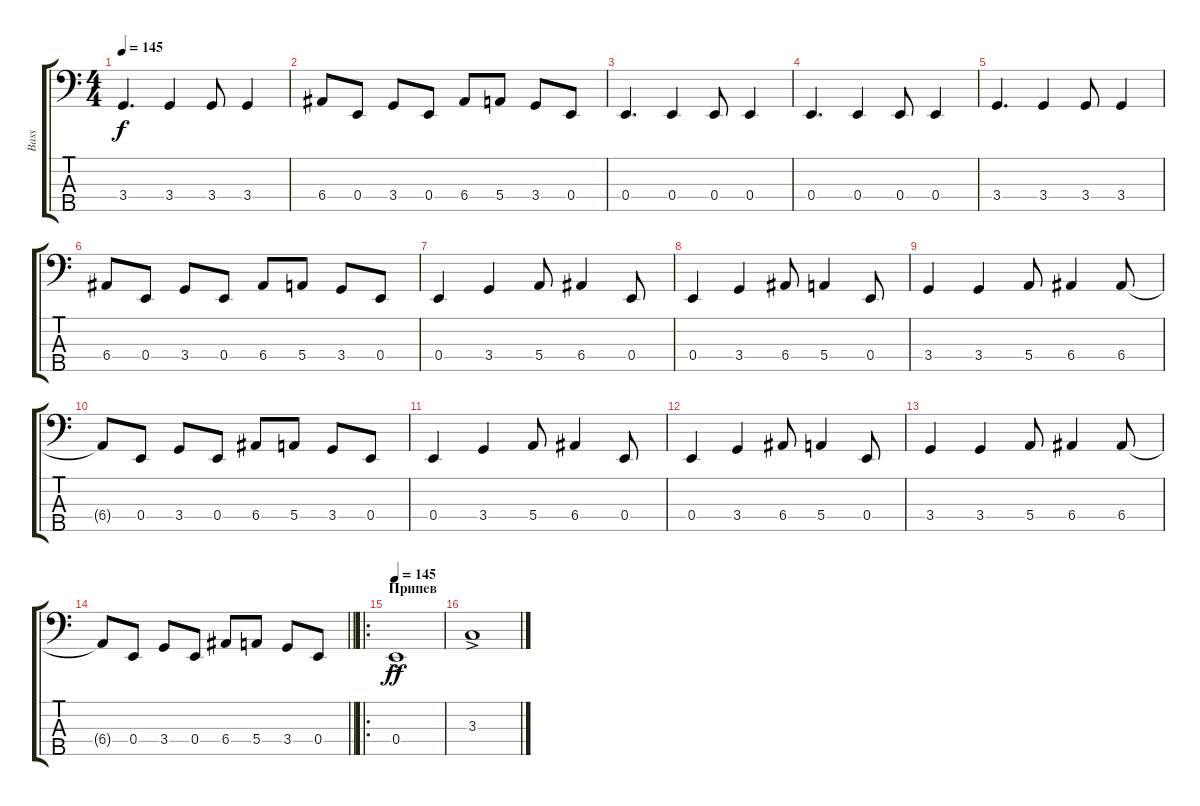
\track ("Bass" "Bass") {instrument electricbassfinger}
\staff {score tabs}
\tuning (G2 D2 A1 E1 B0) {hide}
\ts (4 4)
\tempo 145
\clef f4
\ks c
3.4.4{d dy f} 3.4.4 3.4.8 3.4.4 |
6.4.8 0.4.8 3.4.8 0.4.8 6.4.8 5.4.8 3.4.8 0.4.8 |
0.4.4{d} 0.4.4 0.4.8 0.4.4 |
0.4.4{d} 0.4.4 0.4.8 0.4.4 |
3.4.4{d} 3.4.4 3.4.8 3.4.4 |
6.4.8 0.4.8 3.4.8 0.4.8 6.4.8 5.4.8 3.4.8 0.4.8 |
0.4.4 3.4.4 5.4.8 6.4.4 0.4.8 |
0.4.4 3.4.4 6.4.8 5.4.4 0.4.8 |
3.4.4 3.4.4 5.4.8 6.4.4 6.4.8 |
6.4{t}.8 0.4.8 3.4.8 0.4.8 6.4.8 5.4.8 3.4.8 0.4.8 |
0.4.4 3.4.4 5.4.8 6.4.4 0.4.8 |
0.4.4 3.4.4 6.4.8 5.4.4 0.4.8 |
3.4.4 3.4.4 5.4.8 6.4.4 6.4.8 |
\barLineRight lightlight
6.4{t}.8 0.4.8 3.4.8 0.4.8 6.4.8 5.4.8 3.4.8 0.4.8 |
\ro
\section ("" "Припев")
\tempo 145
0.4{ac}.1{dy ff} |
3.3{ac}.1
